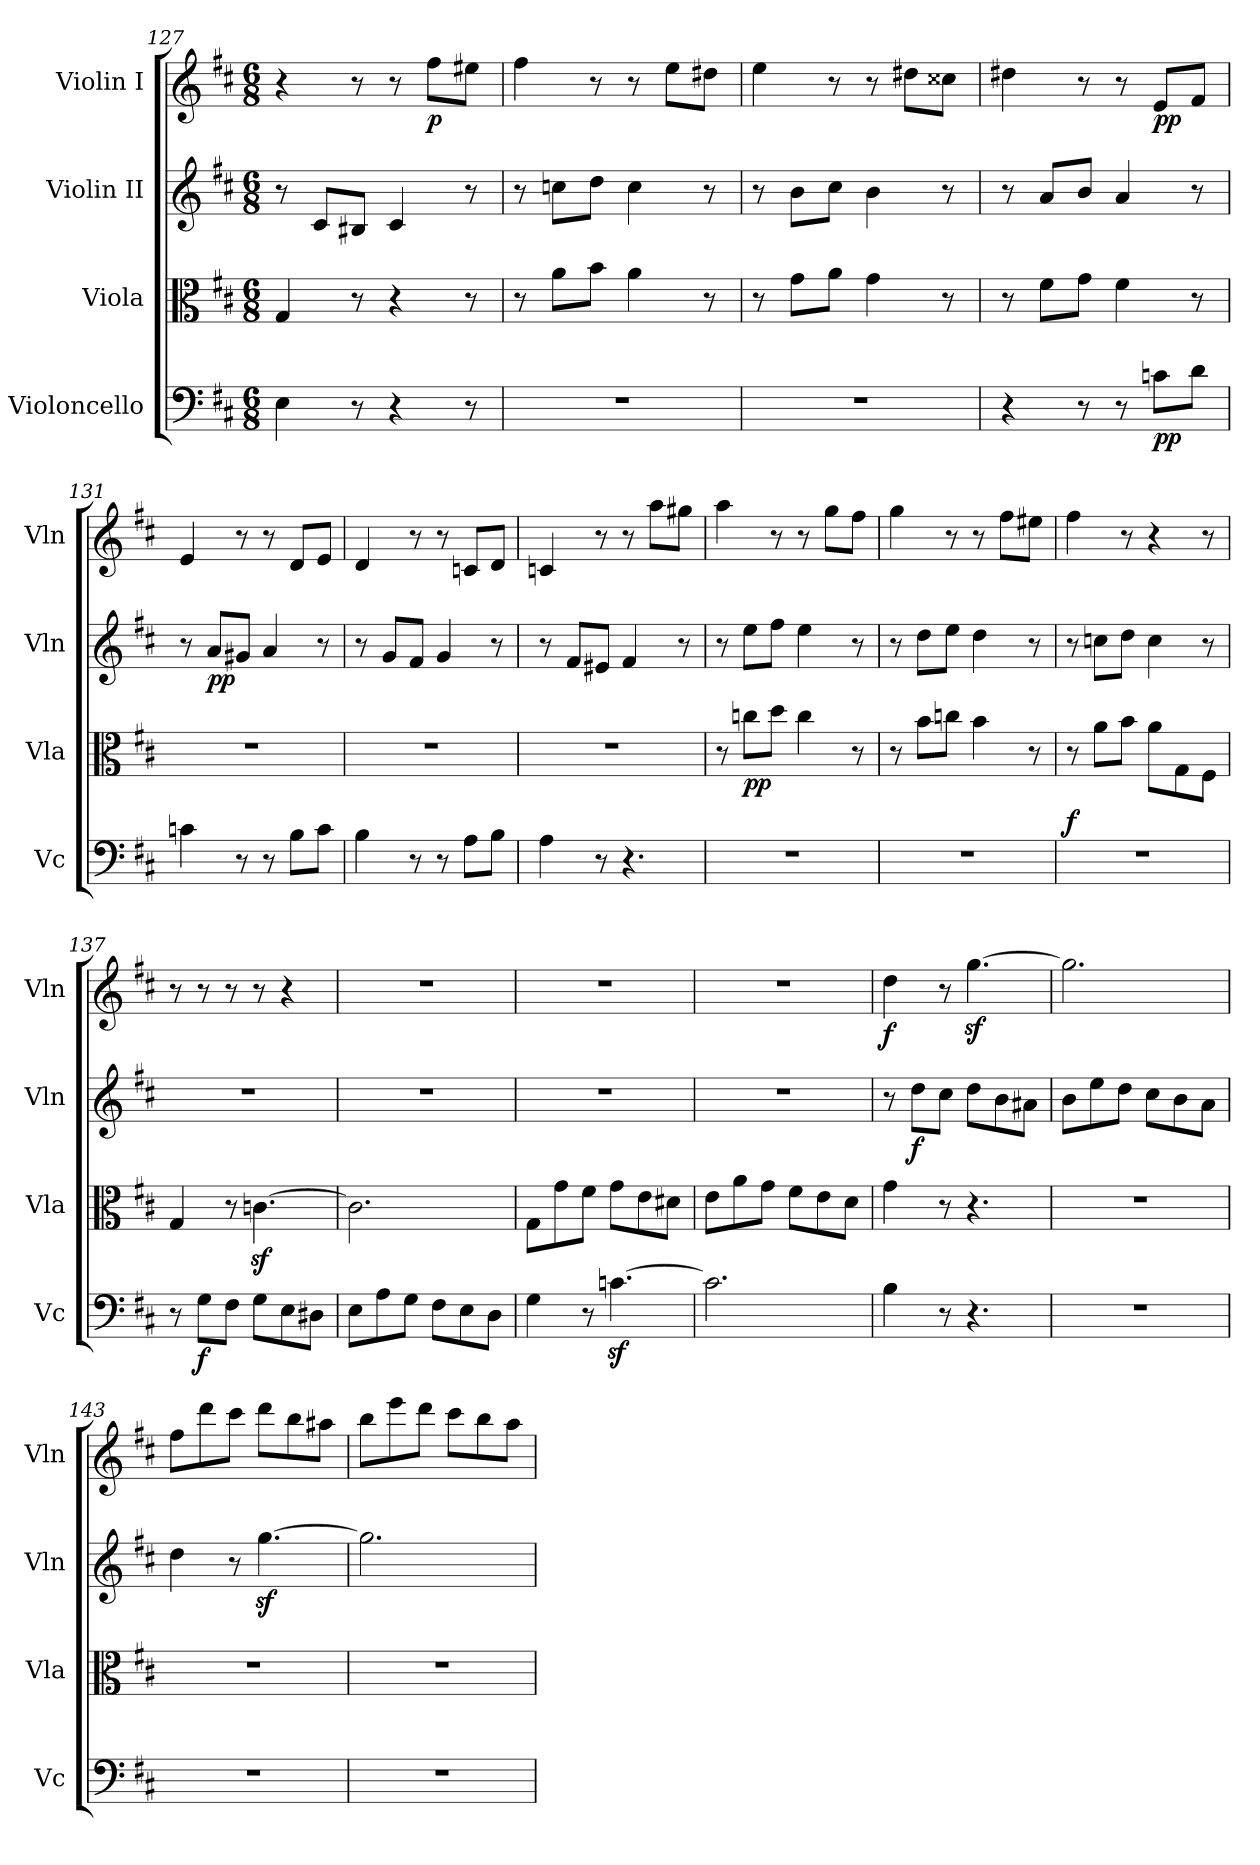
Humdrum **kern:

**kern	**dynam	**kern	**dynam	**kern	**dynam	**kern	**dynam
*part4	*part4	*part3	*part3	*part2	*part2	*part1	*part1
*staff4	*staff4	*staff3	*staff3	*staff2	*staff2	*staff1	*staff1
*I"Violoncello	*	*I"Viola	*	*I"Violin II	*	*I"Violin I	*
*I'Vc	*	*I'Vla	*	*I'Vln	*	*I'Vln	*
*clefF4	*	*clefC3	*	*clefG2	*	*clefG2	*
*k[f#c#]	*	*k[f#c#]	*	*k[f#c#]	*	*k[f#c#]	*
*M6/8	*	*M6/8	*	*M6/8	*	*M6/8	*
=127	=127	=127	=127	=127	=127	=127	=127
4E\	.	4G/	.	8r	.	4r	.
.	.	.	.	8c#/L	.	.	.
8r	.	8r	.	8B#X/J	.	8r	.
4r	.	4r	.	4c#/	.	8r	.
!	!	!	!	!	!	!	!LO:DY:b
.	.	.	.	.	.	8ff#\L	p
8r	.	8r	.	8r	.	8ee#X\J	.
=128	=128	=128	=128	=128	=128	=128	=128
2.r	.	8r	.	8r	.	4ff#\	.
.	.	8a\L	.	8ccn\L	.	.	.
.	.	8b\J	.	8dd\J	.	8r	.
.	.	4a\	.	4cc\	.	8r	.
.	.	.	.	.	.	8ee\L	.
.	.	8r	.	8r	.	8dd#X\J	.
=129	=129	=129	=129	=129	=129	=129	=129
2.r	.	8r	.	8r	.	4ee\	.
.	.	8g\L	.	8b\L	.	.	.
.	.	8a\J	.	8cc#\J	.	8r	.
.	.	4g\	.	4b\	.	8r	.
.	.	.	.	.	.	8dd#X\L	.
.	.	8r	.	8r	.	8cc##X\J	.
=130	=130	=130	=130	=130	=130	=130	=130
4r	.	8r	.	8r	.	4dd#X\	.
.	.	8f#\L	.	8a/L	.	.	.
8r	.	8g\J	.	8b/J	.	8r	.
8r	.	4f#\	.	4a/	.	8r	.
!	!LO:DY:b	!	!	!	!	!	!LO:DY:b
8cn\L	pp	.	.	.	.	8e/L	pp
8d\J	.	8r	.	8r	.	8f#/J	.
=131	=131	=131	=131	=131	=131	=131	=131
4cn\	.	2.r	.	8r	.	4e/	.
!	!	!	!	!	!LO:DY:b	!	!
.	.	.	.	8a/L	pp	.	.
8r	.	.	.	8g#X/J	.	8r	.
8r	.	.	.	4a/	.	8r	.
8B\L	.	.	.	.	.	8d/L	.
8c\J	.	.	.	8r	.	8e/J	.
=132	=132	=132	=132	=132	=132	=132	=132
4B\	.	2.r	.	8r	.	4d/	.
.	.	.	.	8g/L	.	.	.
8r	.	.	.	8f#/J	.	8r	.
8r	.	.	.	4g/	.	8r	.
8A\L	.	.	.	.	.	8cn/L	.
8B\J	.	.	.	8r	.	8d/J	.
=133	=133	=133	=133	=133	=133	=133	=133
4A\	.	2.r	.	8r	.	4cn/	.
.	.	.	.	8f#/L	.	.	.
8r	.	.	.	8e#X/J	.	8r	.
4.r	.	.	.	4f#/	.	8r	.
.	.	.	.	.	.	8aa\L	.
.	.	.	.	8r	.	8gg#X\J	.
=134	=134	=134	=134	=134	=134	=134	=134
2.r	.	8r	.	8r	.	4aa\	.
!	!	!	!LO:DY:b	!	!	!	!
.	.	8ccn\L	pp	8ee\L	.	.	.
.	.	8dd\J	.	8ff#\J	.	8r	.
.	.	4cc\	.	4ee\	.	8r	.
.	.	.	.	.	.	8gg\L	.
.	.	8r	.	8r	.	8ff#\J	.
=135	=135	=135	=135	=135	=135	=135	=135
2.r	.	8r	.	8r	.	4gg\	.
.	.	8b\L	.	8dd\L	.	.	.
.	.	8ccn\J	.	8ee\J	.	8r	.
.	.	4b\	.	4dd\	.	8r	.
.	.	.	.	.	.	8ff#\L	.
.	.	8r	.	8r	.	8ee#X\J	.
=136	=136	=136	=136	=136	=136	=136	=136
!	!LO:DY:a	!	!	!	!	!	!
2.r	f	8r	.	8r	.	4ff#\	.
.	.	8a\L	.	8ccn\L	.	.	.
.	.	8b\J	.	8dd\J	.	8r	.
.	.	8a\L	.	4cc\	.	4r	.
.	.	8G\	.	.	.	.	.
.	.	8F#\J	.	8r	.	8r	.
=137	=137	=137	=137	=137	=137	=137	=137
8r	.	4G/	.	2.r	.	8r	.
!	!LO:DY:b	!	!	!	!	!	!
8G\L	f	.	.	.	.	8r	.
8F#\J	.	8r	.	.	.	8r	.
8G\L	.	[4.cnz<\	.	.	.	8r	.
8E\	.	.	.	.	.	4r	.
8D#X\J	.	.	.	.	.	.	.
=138	=138	=138	=138	=138	=138	=138	=138
8E\L	.	2.c\]	.	2.r	.	2.r	.
8A\	.	.	.	.	.	.	.
8G\J	.	.	.	.	.	.	.
8F#\L	.	.	.	.	.	.	.
8E\	.	.	.	.	.	.	.
8D\J	.	.	.	.	.	.	.
=139	=139	=139	=139	=139	=139	=139	=139
4G\	.	8G\L	.	2.r	.	2.r	.
.	.	8g\	.	.	.	.	.
8r	.	8f#\J	.	.	.	.	.
[4.cnz<\	.	8g\L	.	.	.	.	.
.	.	8e\	.	.	.	.	.
.	.	8d#X\J	.	.	.	.	.
=140	=140	=140	=140	=140	=140	=140	=140
2.c\]	.	8e\L	.	2.r	.	2.r	.
.	.	8a\	.	.	.	.	.
.	.	8g\J	.	.	.	.	.
.	.	8f#\L	.	.	.	.	.
.	.	8e\	.	.	.	.	.
.	.	8d\J	.	.	.	.	.
=141	=141	=141	=141	=141	=141	=141	=141
!	!	!	!	!	!	!	!LO:DY:b
4B\	.	4g\	.	8r	.	4dd\	f
!	!	!	!	!	!LO:DY:b	!	!
.	.	.	.	8dd\L	f	.	.
8r	.	8r	.	8cc#\J	.	8r	.
4.r	.	4.r	.	8dd\L	.	[4.ggz<\	.
.	.	.	.	8b\	.	.	.
.	.	.	.	8a#X\J	.	.	.
=142	=142	=142	=142	=142	=142	=142	=142
2.r	.	2.r	.	8b\L	.	2.gg\]	.
.	.	.	.	8ee\	.	.	.
.	.	.	.	8dd\J	.	.	.
.	.	.	.	8cc#\L	.	.	.
.	.	.	.	8b\	.	.	.
.	.	.	.	8a\J	.	.	.
=143	=143	=143	=143	=143	=143	=143	=143
2.r	.	2.r	.	4dd\	.	8ff#\L	.
.	.	.	.	.	.	8ddd\	.
.	.	.	.	8r	.	8ccc#\J	.
.	.	.	.	[4.ggz<\	.	8ddd\L	.
.	.	.	.	.	.	8bb\	.
.	.	.	.	.	.	8aa#X\J	.
=144	=144	=144	=144	=144	=144	=144	=144
2.r	.	2.r	.	2.gg\]	.	8bb\L	.
.	.	.	.	.	.	8eee\	.
.	.	.	.	.	.	8ddd\J	.
.	.	.	.	.	.	8ccc#\L	.
.	.	.	.	.	.	8bb\	.
.	.	.	.	.	.	8aa\J	.
=	=	=	=	=	=	=	=
*-	*-	*-	*-	*-	*-	*-	*-
